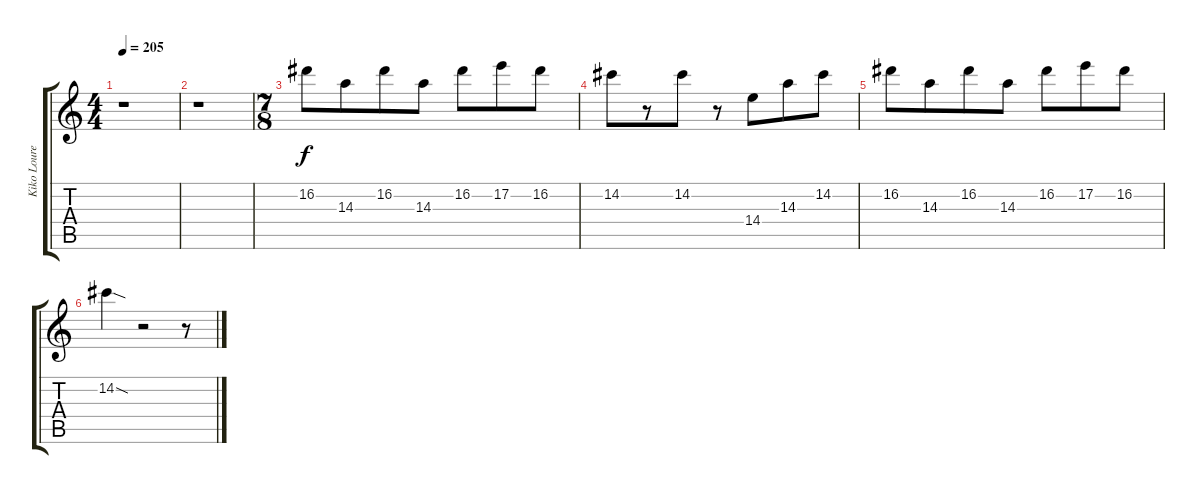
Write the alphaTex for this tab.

\track ("Kiko Loureiro (Solo)" "Kiko Loure") {instrument distortionguitar}
\staff {score tabs}
\tuning (E4 B3 G3 D3 A2 E2) {hide}
\ts (4 4)
\tempo 205
\clef g2
\ks c
r.1{dy f} |
r.1 |
\ts (7 8)
16.2.8 14.3.8 16.2.8 14.3.8 16.2.8 17.2.8 16.2.8 |
14.2.8 r.8 14.2.8 r.8 14.4.8 14.3.8 14.2.8 |
16.2.8 14.3.8 16.2.8 14.3.8 16.2.8 17.2.8 16.2.8 |
14.2{sod}.4 r.2 r.8
